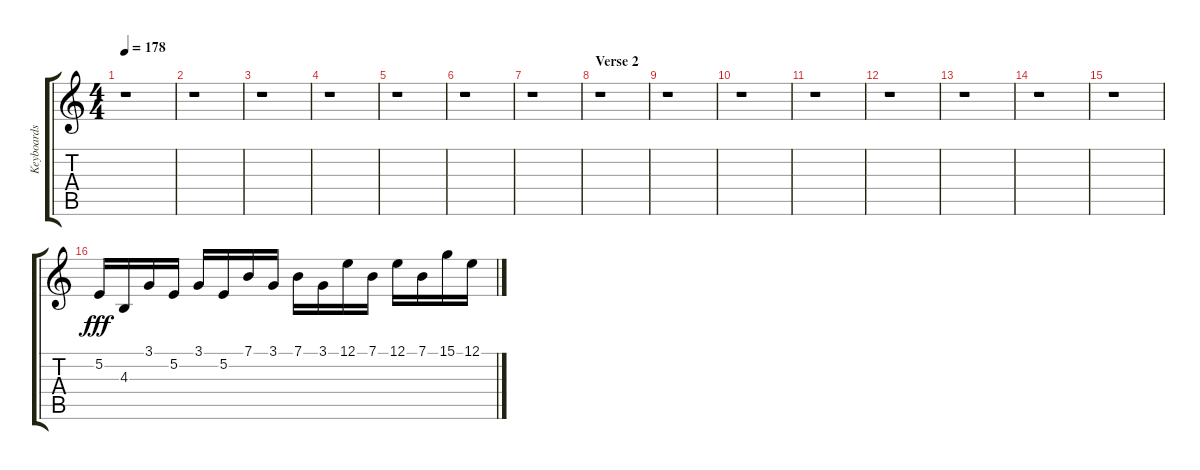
\track ("Keyboards 2" "Keyboards ") {instrument harpsichord}
\staff {score tabs}
\tuning (E4 B3 G3 D3 A2 E2) {hide}
\ts (4 4)
\tempo 178
\clef g2
\ks c
r.1{dy fff} |
r.1 |
r.1 |
r.1 |
r.1 |
r.1 |
r.1 |
\section ("" "Verse 2")
r.1 |
r.1 |
r.1 |
r.1 |
r.1 |
r.1 |
r.1 |
r.1 |
5.2.16{volume 13} 4.3.16 3.1.16 5.2.16 3.1.16 5.2.16 7.1.16 3.1.16 7.1.16 3.1.16 12.1.16 7.1.16 12.1.16 7.1.16 15.1.16 12.1.16
